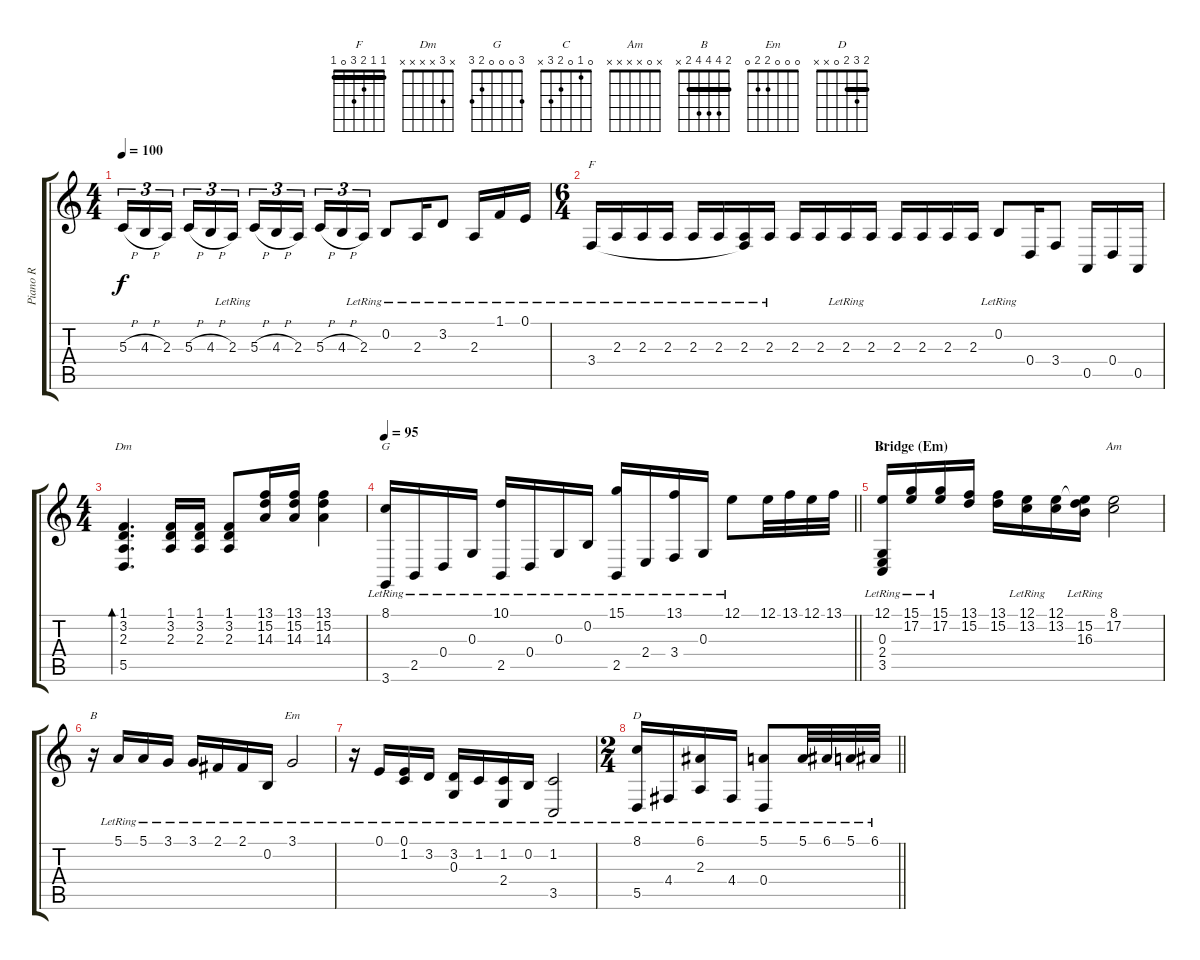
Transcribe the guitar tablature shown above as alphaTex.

\track ("Piano R" "Piano R") {instrument acousticgrandpiano}
\staff {score tabs}
\tuning (E4 B3 G3 D3 A2 E2) {hide}
\chord ("F" 1 1 2 3 0 1) {barre 1}
\chord ("Dm" x 3 x x x x)
\chord ("G" 3 0 0 0 2 3)
\chord ("C" 0 1 0 2 3 x)
\chord ("Am" x 0 x x x x)
\chord ("B" 2 4 4 4 2 x) {barre 2}
\chord ("Em" 0 0 0 2 2 0)
\chord ("D" 2 3 2 0 x x) {barre 2}
\ts (4 4)
\tempo 100
\clef g2
\ks c
5.3{h}.16{tu (3 2) dy f} 4.3{h}.16{tu (3 2)} 2.3.16{tu (3 2) beam splitsecondary} 5.3{h}.16{tu (3 2)} 4.3{h}.16{tu (3 2)} 2.3{lr}.16{tu (3 2)} 5.3{h}.16{tu (3 2)} 4.3{h}.16{tu (3 2)} 2.3.16{tu (3 2) beam splitsecondary} 5.3{h}.16{tu (3 2)} 4.3{h}.16{tu (3 2)} 2.3{lr}.16{tu (3 2)} 0.2{lr}.8 2.3{lr}.16 3.2{lr}.8 2.3{lr}.16 1.1{lr}.16 0.1{lr}.16 |
\ts (6 4)
3.4{lr}.16{ch "F"} 2.3{lr}.16 2.3{lr}.16 2.3{lr}.16 2.3{lr}.16 2.3{lr}.16 (2.3{lr} 3.4{t}).16 2.3{lr}.16 2.3.16 2.3.16 2.3{lr}.16 2.3.16 2.3.16 2.3.16 2.3.16 2.3.16 0.2{lr}.8 0.4.16 3.4.8 0.5.16 0.4.16 0.5.16 |
\ts (4 4)
(1.1 3.2 2.3 5.5).4{d bd 120 ch "Dm"} (1.1 3.2 2.3).16 (1.1 3.2 2.3).16 (1.1 3.2 2.3).8 (13.1 15.2 14.3).16 (13.1 15.2 14.3).16 (13.1 15.2 14.3).4 |
\tempo 95
\barLineRight lightlight
(8.1{lr} 3.6{lr}).16{ch "G"} 2.5{lr}.16 0.4{lr}.16 0.3{lr}.16 (10.1{lr} 2.5{lr}).16 0.4{lr}.16 0.3{lr}.16 0.2{lr}.16 (15.1{lr} 2.5{lr}).16 2.4{lr}.16 (13.1{lr} 3.4{lr}).16 0.3{lr}.16 12.1{lr}.8 12.1.32 13.1.32 12.1.32 13.1.32 |
\section ("" "Bridge (Em)")
(12.1{lr} 0.3{lr} 2.4{lr} 3.5{lr}).16{ch "C"} (15.1{lr} 17.2).16 (15.1{lr} 17.2).16 (13.1 15.2).16 (13.1 15.2).16 (12.1{lr} 13.2).16 (12.1 13.2).16 (12.1{t} 15.2 16.3{lr}).16 (8.1 17.2).2{ch "Am"} |
r.16{ch "B"} 5.1{lr}.16 5.1{lr}.16 3.1{lr}.16 3.1{lr}.16 2.1{lr}.16 2.1{lr}.16 0.2{lr}.16 3.1{lr}.2{ch "Em"} |
r.16 0.1{lr}.16 (0.1{lr} 1.2{lr}).16 3.2{lr}.16 (3.2{lr} 0.3{lr}).16 1.2{lr}.16 (1.2{lr} 2.4{lr}).16 0.2{lr}.16 (1.2{lr} 3.5{lr}).2 |
\ts (2 4)
\barLineRight lightlight
(8.1{lr} 5.5{lr}).16{ch "D"} 4.4{lr}.16 (6.1{lr} 2.3{lr}).16 4.4{lr}.16 (5.1{lr} 0.4{lr}).8 5.1{lr}.32 6.1{lr}.32 5.1{lr}.32 6.1{lr}.32
